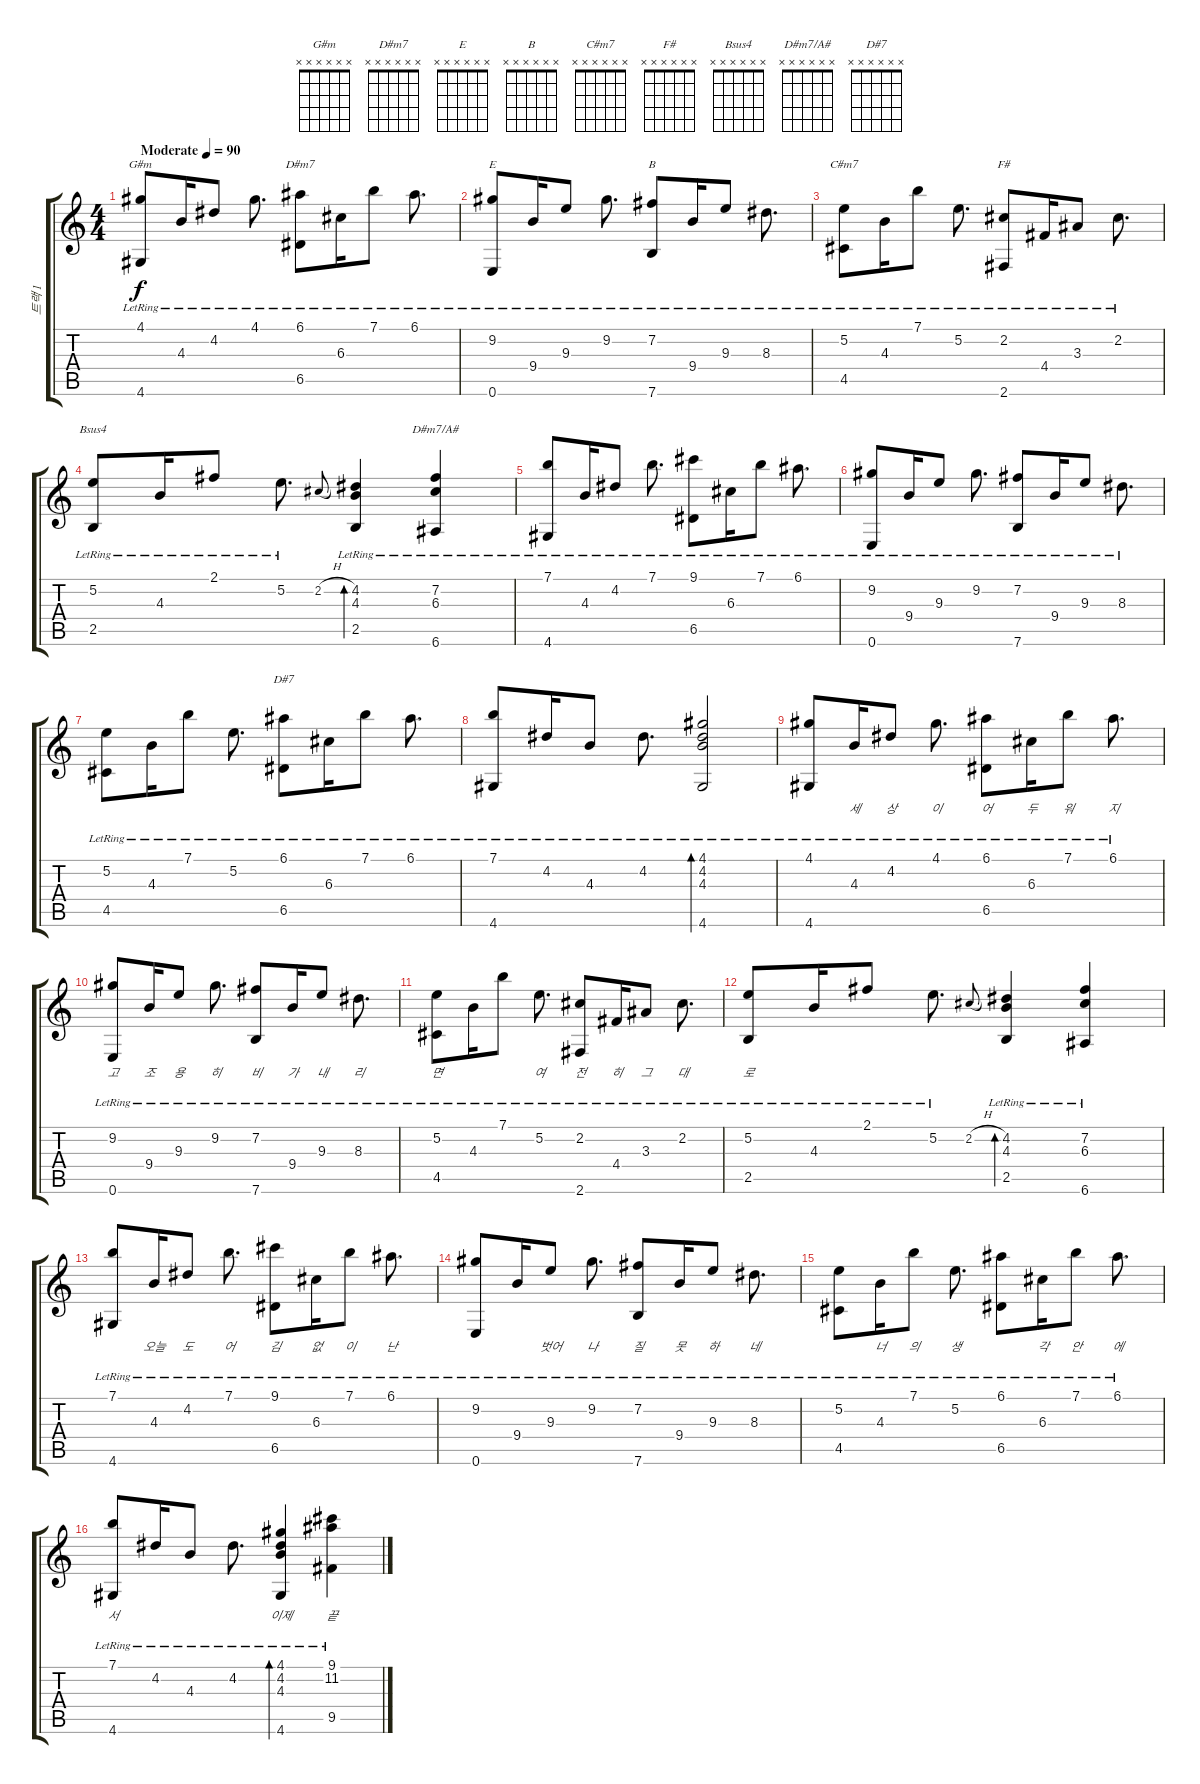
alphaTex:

\track ("트랙 1" "트랙 1") {instrument acousticguitarsteel}
\staff {score tabs}
\tuning (E4 B3 G3 D3 A2 E2) {hide}
\chord ("G#m" x x x x x x)
\chord ("D#m7" x x x x x x)
\chord ("E" x x x x x x)
\chord ("B" x x x x x x)
\chord ("C#m7" x x x x x x)
\chord ("F#" x x x x x x)
\chord ("Bsus4" x x x x x x)
\chord ("D#m7/A#" x x x x x x)
\chord ("D#7" x x x x x x)
\ts (4 4)
\tempo (90 "Moderate")
\clef g2
\ks c
(4.1{lr} 4.6{lr}).8{ch "G#m" dy f instrument acousticguitarsteel} 4.3{lr}.16 4.2{lr}.8 4.1{lr}.8{d} (6.1{lr} 6.5{lr}).8{ch "D#m7"} 6.3{lr}.16 7.1{lr}.8 6.1{lr}.8{d} |
(9.2{lr} 0.6{lr}).8{ch "E"} 9.4{lr}.16 9.3{lr}.8 9.2{lr}.8{d} (7.2{lr} 7.6{lr}).8{ch "B"} 9.4{lr}.16 9.3{lr}.8 8.3{lr}.8{d} |
(5.2{lr} 4.5{lr}).8{ch "C#m7"} 4.3{lr}.16 7.1{lr}.8 5.2{lr}.8{d} (2.2{lr} 2.6{lr}).8{ch "F#"} 4.4{lr}.16 3.3{lr}.8 2.2{lr}.8{d} |
(5.2{lr} 2.5).8{ch "Bsus4"} 4.3{lr}.16 2.1{lr}.8 5.2{lr}.8{d} 2.2{h}.8{gr onbeat} (4.2{lr} 4.3 2.5{lr}).4{bd 240} (7.2 6.3 6.6{lr}).4{ch "D#m7/A#"} |
(7.1{lr} 4.6{lr}).8 4.3{lr}.16 4.2{lr}.8 7.1{lr}.8{d} (9.1{lr} 6.5{lr}).8 6.3{lr}.16 7.1{lr}.8 6.1{lr}.8{d} |
(9.2{lr} 0.6{lr}).8 9.4{lr}.16 9.3{lr}.8 9.2{lr}.8{d} (7.2{lr} 7.6{lr}).8 9.4{lr}.16 9.3{lr}.8 8.3{lr}.8{d} |
(5.2{lr} 4.5{lr}).8 4.3{lr}.16 7.1{lr}.8 5.2{lr}.8{d} (6.1{lr} 6.5{lr}).8{ch "D#7"} 6.3{lr}.16 7.1{lr}.8 6.1{lr}.8{d} |
(7.1{lr} 4.6{lr}).8{lyrics (0 "") lyrics (1 "") lyrics (2 "") lyrics (3 "") lyrics (4 "")} 4.2{lr}.16{lyrics (0 "") lyrics (1 "") lyrics (2 "") lyrics (3 "") lyrics (4 "")} 4.3{lr}.8{lyrics (0 "") lyrics (1 "") lyrics (2 "") lyrics (3 "") lyrics (4 "")} 4.2{lr}.8{d lyrics (0 "") lyrics (1 "") lyrics (2 "") lyrics (3 "") lyrics (4 "")} (4.1{lr} 4.2{lr} 4.3{lr} 4.6{lr}).2{bd 240 lyrics (0 "") lyrics (1 "") lyrics (2 "") lyrics (3 "") lyrics (4 "")} |
(4.1{lr} 4.6{lr}).8{lyrics (0 "") lyrics (1 "") lyrics (2 "") lyrics (3 "") lyrics (4 "")} 4.3{lr}.16{lyrics (0 "세") lyrics (1 "") lyrics (2 "") lyrics (3 "") lyrics (4 "")} 4.2{lr}.8{lyrics (0 "상") lyrics (1 "") lyrics (2 "") lyrics (3 "") lyrics (4 "")} 4.1{lr}.8{d lyrics (0 "이") lyrics (1 "") lyrics (2 "") lyrics (3 "") lyrics (4 "")} (6.1{lr} 6.5{lr}).8{lyrics (0 "어") lyrics (1 "") lyrics (2 "") lyrics (3 "") lyrics (4 "")} 6.3{lr}.16{lyrics (0 "두") lyrics (1 "") lyrics (2 "") lyrics (3 "") lyrics (4 "")} 7.1{lr}.8{lyrics (0 "워") lyrics (1 "") lyrics (2 "") lyrics (3 "") lyrics (4 "")} 6.1{lr}.8{d lyrics (0 "지") lyrics (1 "") lyrics (2 "") lyrics (3 "") lyrics (4 "")} |
(9.2{lr} 0.6{lr}).8{lyrics (0 "고") lyrics (1 "") lyrics (2 "") lyrics (3 "") lyrics (4 "")} 9.4{lr}.16{lyrics (0 "조") lyrics (1 "") lyrics (2 "") lyrics (3 "") lyrics (4 "")} 9.3{lr}.8{lyrics (0 "용") lyrics (1 "") lyrics (2 "") lyrics (3 "") lyrics (4 "")} 9.2{lr}.8{d lyrics (0 "히") lyrics (1 "") lyrics (2 "") lyrics (3 "") lyrics (4 "")} (7.2{lr} 7.6{lr}).8{lyrics (0 "비") lyrics (1 "") lyrics (2 "") lyrics (3 "") lyrics (4 "")} 9.4{lr}.16{lyrics (0 "가") lyrics (1 "") lyrics (2 "") lyrics (3 "") lyrics (4 "")} 9.3{lr}.8{lyrics (0 "내") lyrics (1 "") lyrics (2 "") lyrics (3 "") lyrics (4 "")} 8.3{lr}.8{d lyrics (0 "리") lyrics (1 "") lyrics (2 "") lyrics (3 "") lyrics (4 "")} |
(5.2{lr} 4.5{lr}).8{lyrics (0 "면") lyrics (1 "") lyrics (2 "") lyrics (3 "") lyrics (4 "")} 4.3{lr}.16{lyrics (0 "") lyrics (1 "") lyrics (2 "") lyrics (3 "") lyrics (4 "")} 7.1{lr}.8{lyrics (0 "") lyrics (1 "") lyrics (2 "") lyrics (3 "") lyrics (4 "")} 5.2{lr}.8{d lyrics (0 "여") lyrics (1 "") lyrics (2 "") lyrics (3 "") lyrics (4 "")} (2.2{lr} 2.6{lr}).8{lyrics (0 "전") lyrics (1 "") lyrics (2 "") lyrics (3 "") lyrics (4 "")} 4.4{lr}.16{lyrics (0 "히") lyrics (1 "") lyrics (2 "") lyrics (3 "") lyrics (4 "")} 3.3{lr}.8{lyrics (0 "그") lyrics (1 "") lyrics (2 "") lyrics (3 "") lyrics (4 "")} 2.2{lr}.8{d lyrics (0 "대") lyrics (1 "") lyrics (2 "") lyrics (3 "") lyrics (4 "")} |
(5.2{lr} 2.5{lr}).8{lyrics (0 "로") lyrics (1 "") lyrics (2 "") lyrics (3 "") lyrics (4 "")} 4.3{lr}.16{lyrics (0 "") lyrics (1 "") lyrics (2 "") lyrics (3 "") lyrics (4 "")} 2.1{lr}.8{lyrics (0 "") lyrics (1 "") lyrics (2 "") lyrics (3 "") lyrics (4 "")} 5.2{lr}.8{d lyrics (0 "") lyrics (1 "") lyrics (2 "") lyrics (3 "") lyrics (4 "")} 2.2{h}.8{lyrics (0 "") lyrics (1 "") lyrics (2 "") lyrics (3 "") lyrics (4 "") gr onbeat} (4.2{lr} 4.3 2.5{lr}).4{bd 240 lyrics (0 "") lyrics (1 "") lyrics (2 "") lyrics (3 "") lyrics (4 "")} (7.2 6.3 6.6{lr}).4{lyrics (0 "") lyrics (1 "") lyrics (2 "") lyrics (3 "") lyrics (4 "")} |
(7.1{lr} 4.6{lr}).8{lyrics (0 "") lyrics (1 "") lyrics (2 "") lyrics (3 "") lyrics (4 "")} 4.3{lr}.16{lyrics (0 "오늘") lyrics (1 "") lyrics (2 "") lyrics (3 "") lyrics (4 "")} 4.2{lr}.8{lyrics (0 "도") lyrics (1 "") lyrics (2 "") lyrics (3 "") lyrics (4 "")} 7.1{lr}.8{d lyrics (0 "어") lyrics (1 "") lyrics (2 "") lyrics (3 "") lyrics (4 "")} (9.1{lr} 6.5{lr}).8{lyrics (0 "김") lyrics (1 "") lyrics (2 "") lyrics (3 "") lyrics (4 "")} 6.3{lr}.16{lyrics (0 "없") lyrics (1 "") lyrics (2 "") lyrics (3 "") lyrics (4 "")} 7.1{lr}.8{lyrics (0 "이") lyrics (1 "") lyrics (2 "") lyrics (3 "") lyrics (4 "")} 6.1{lr}.8{d lyrics (0 "난") lyrics (1 "") lyrics (2 "") lyrics (3 "") lyrics (4 "")} |
(9.2{lr} 0.6{lr}).8{lyrics (0 "") lyrics (1 "") lyrics (2 "") lyrics (3 "") lyrics (4 "")} 9.4{lr}.16{lyrics (0 "") lyrics (1 "") lyrics (2 "") lyrics (3 "") lyrics (4 "")} 9.3{lr}.8{lyrics (0 "벗어") lyrics (1 "") lyrics (2 "") lyrics (3 "") lyrics (4 "")} 9.2{lr}.8{d lyrics (0 "나") lyrics (1 "") lyrics (2 "") lyrics (3 "") lyrics (4 "")} (7.2{lr} 7.6{lr}).8{lyrics (0 "질") lyrics (1 "") lyrics (2 "") lyrics (3 "") lyrics (4 "")} 9.4{lr}.16{lyrics (0 "못") lyrics (1 "") lyrics (2 "") lyrics (3 "") lyrics (4 "")} 9.3{lr}.8{lyrics (0 "하") lyrics (1 "") lyrics (2 "") lyrics (3 "") lyrics (4 "")} 8.3{lr}.8{d lyrics (0 "네") lyrics (1 "") lyrics (2 "") lyrics (3 "") lyrics (4 "")} |
(5.2{lr} 4.5{lr}).8{lyrics (0 "") lyrics (1 "") lyrics (2 "") lyrics (3 "") lyrics (4 "")} 4.3{lr}.16{lyrics (0 "너") lyrics (1 "") lyrics (2 "") lyrics (3 "") lyrics (4 "")} 7.1{lr}.8{lyrics (0 "의") lyrics (1 "") lyrics (2 "") lyrics (3 "") lyrics (4 "")} 5.2{lr}.8{d lyrics (0 "생") lyrics (1 "") lyrics (2 "") lyrics (3 "") lyrics (4 "")} (6.1{lr} 6.5{lr}).8{lyrics (0 "") lyrics (1 "") lyrics (2 "") lyrics (3 "") lyrics (4 "")} 6.3{lr}.16{lyrics (0 "각") lyrics (1 "") lyrics (2 "") lyrics (3 "") lyrics (4 "")} 7.1{lr}.8{lyrics (0 "안") lyrics (1 "") lyrics (2 "") lyrics (3 "") lyrics (4 "")} 6.1{lr}.8{d lyrics (0 "에") lyrics (1 "") lyrics (2 "") lyrics (3 "") lyrics (4 "")} |
(7.1{lr} 4.6{lr}).8{lyrics (0 "서") lyrics (1 "") lyrics (2 "") lyrics (3 "") lyrics (4 "")} 4.2{lr}.16{lyrics (0 "") lyrics (1 "") lyrics (2 "") lyrics (3 "") lyrics (4 "")} 4.3{lr}.8{lyrics (0 "") lyrics (1 "") lyrics (2 "") lyrics (3 "") lyrics (4 "")} 4.2{lr}.8{d lyrics (0 "") lyrics (1 "") lyrics (2 "") lyrics (3 "") lyrics (4 "")} (4.1{lr} 4.2{lr} 4.3{lr} 4.6{lr}).4{bd 240 lyrics (0 "이제") lyrics (1 "") lyrics (2 "") lyrics (3 "") lyrics (4 "")} (9.1{lr} 11.2{lr} 9.5{lr}).4{lyrics (0 "끝") lyrics (1 "") lyrics (2 "") lyrics (3 "") lyrics (4 "")}
